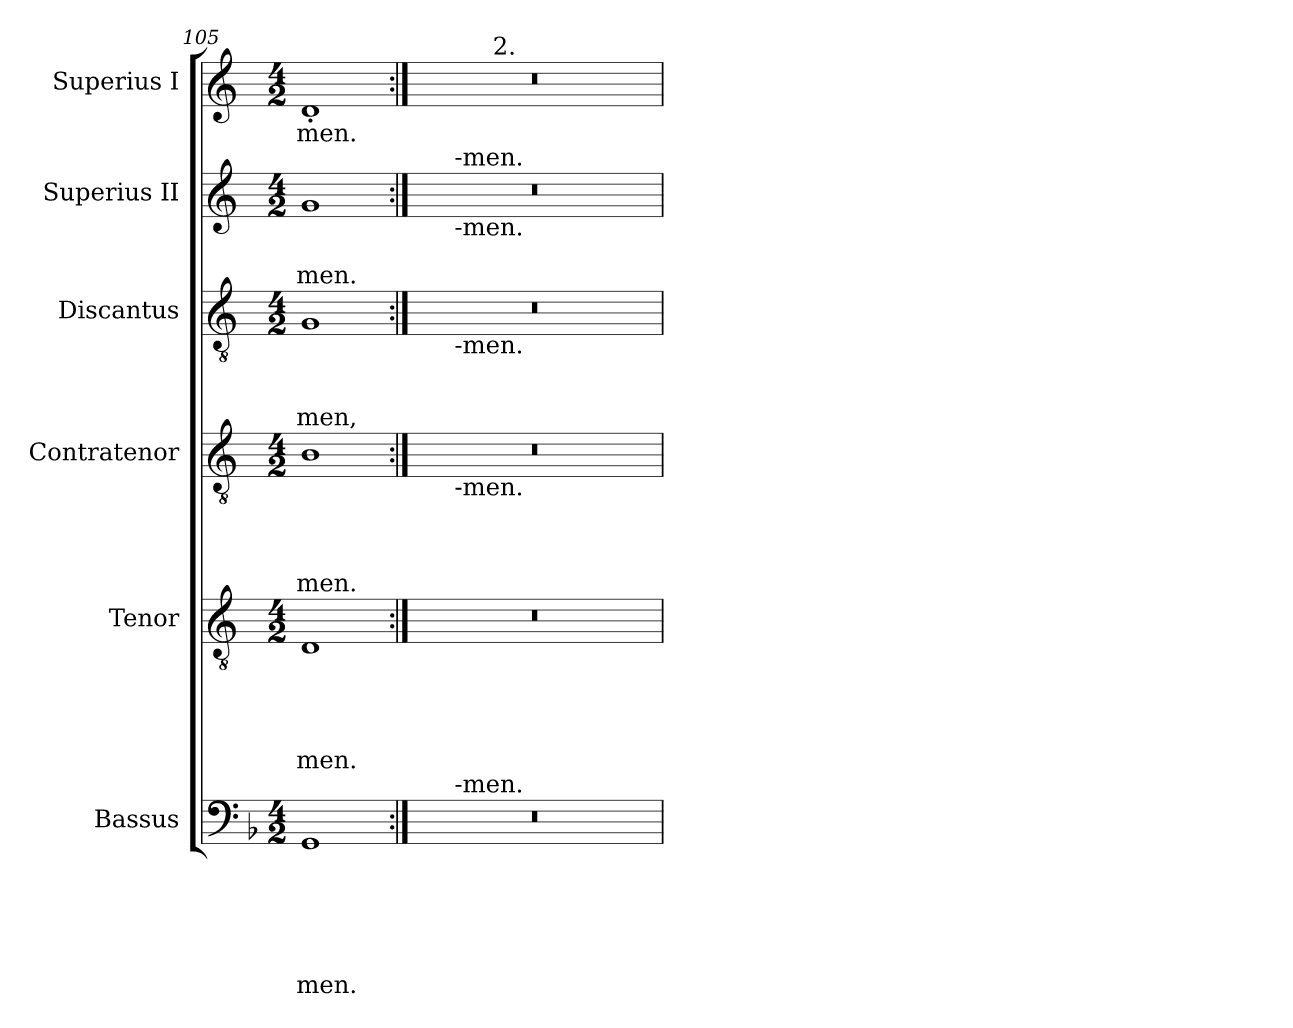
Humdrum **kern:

**kern	**text	**text	**text	**text	**text	**text	**kern	**text	**text	**text	**text	**text	**kern	**text	**text	**text	**text	**kern	**text	**text	**text	**kern	**text	**text	**kern	**text
*part6	*part6	*part6	*part6	*part6	*part6	*part6	*part5	*part5	*part5	*part5	*part5	*part5	*part4	*part4	*part4	*part4	*part4	*part3	*part3	*part3	*part3	*part2	*part2	*part2	*part1	*part1
*staff6	*staff6	*staff6	*staff6	*staff6	*staff6	*staff6	*staff5	*staff5	*staff5	*staff5	*staff5	*staff5	*staff4	*staff4	*staff4	*staff4	*staff4	*staff3	*staff3	*staff3	*staff3	*staff2	*staff2	*staff2	*staff1	*staff1
*I"Bassus	*	*	*	*	*	*	*I"Tenor	*	*	*	*	*	*I"Contratenor	*	*	*	*	*I"Discantus	*	*	*	*I"Superius II	*	*	*I"Superius I	*
*clefF4	*	*	*	*	*	*	*clefGv2	*	*	*	*	*	*clefGv2	*	*	*	*	*clefGv2	*	*	*	*clefG2	*	*	*clefG2	*
*	*	*	*	*	*	*	*ITrd-3c-5	*	*	*	*	*	*ITrd-3c-5	*	*	*	*	*ITrd-3c-5	*	*	*	*ITrd-3c-5	*	*	*ITrd-3c-5	*
*k[b-]	*	*	*	*	*	*	*k[b-]	*	*	*	*	*	*k[b-]	*	*	*	*	*k[b-]	*	*	*	*k[b-]	*	*	*k[b-]	*
*F:	*	*	*	*	*	*	*F:	*	*	*	*	*	*F:	*	*	*	*	*F:	*	*	*	*F:	*	*	*F:	*
*M4/2	*	*	*	*	*	*	*M4/2	*	*	*	*	*	*M4/2	*	*	*	*	*M4/2	*	*	*	*M4/2	*	*	*M4/2	*
=105	=105	=105	=105	=105	=105	=105	=105	=105	=105	=105	=105	=105	=105	=105	=105	=105	=105	=105	=105	=105	=105	=105	=105	=105	=105	=105
!	!	!	!	!	!	!LO:LY:b	!	!	!	!	!	!LO:LY:b	!	!	!	!	!LO:LY:b	!	!	!	!LO:LY:b	!	!	!LO:LY:b	!	!LO:LY:b
1GG	.	.	.	.	.	men.	1G	.	.	.	.	men.	1e	.	.	.	-men.	1c	.	.	-men,	1cc	.	-men.	1g'<	-men.
=106:|!	=106:|!	=106:|!	=106:|!	=106:|!	=106:|!	=106:|!	=106:|!	=106:|!	=106:|!	=106:|!	=106:|!	=106:|!	=106:|!	=106:|!	=106:|!	=106:|!	=106:|!	=106:|!	=106:|!	=106:|!	=106:|!	=106:|!	=106:|!	=106:|!	=106:|!	=106:|!
*^	*	*	*	*	*	*	*	*	*	*	*	*	*^	*	*	*	*	*^	*	*	*	*^	*	*	*^	*
0r	4ryy	.	.	.	.	.	.	0r	.	.	.	.	.	0r	4ryy	.	.	.	.	0r	4ryy	.	.	.	0r	4ryy	.	.	0r	4...ryy	.
!	!	!	!	!	!	!	!	!	!	!	!	!	!	!	!	!	!	!	!	!	!	!	!	!	!	!LO:TX:b:t=-men.	!	!	!	!	!
!	!	!	!	!	!	!	!	!	!	!	!	!	!	!	!	!	!	!	!	!	!	!	!	!	!	!LO:TX:a:t=-men.	!	!	!	!	!
!	!	!	!	!	!	!	!	!	!	!	!	!	!	!	!	!	!	!	!	!	!LO:TX:b:t=-men.	!	!	!	!	!	!	!	!	!	!
!	!	!	!	!	!	!	!	!	!	!	!	!	!	!	!LO:TX:b:t=-men.	!	!	!	!	!	!	!	!	!	!	!	!	!	!	!	!
!	!LO:TX:a:t=-men.	!	!	!	!	!	!	!	!	!	!	!	!	!	!	!	!	!	!	!	!	!	!	!	!	!	!	!	!	!	!
.	1..ryy	.	.	.	.	.	.	.	.	.	.	.	.	.	1..ryy	.	.	.	.	.	1..ryy	.	.	.	.	1..ryy	.	.	.	.	.
!	!	!	!	!	!	!	!	!	!	!	!	!	!	!	!	!	!	!	!	!	!	!	!	!	!	!	!	!	!	!LO:TX:a:t=2.	!
.	.	.	.	.	.	.	.	.	.	.	.	.	.	.	.	.	.	.	.	.	.	.	.	.	.	.	.	.	.	1ryy	.
.	.	.	.	.	.	.	.	.	.	.	.	.	.	.	.	.	.	.	.	.	.	.	.	.	.	.	.	.	.	2ryy	.
.	.	.	.	.	.	.	.	.	.	.	.	.	.	.	.	.	.	.	.	.	.	.	.	.	.	.	.	.	.	32ryy	.
*	*	*	*	*	*	*	*	*	*	*	*	*	*	*v	*v	*	*	*	*	*	*	*	*	*	*v	*v	*	*	*v	*v	*
*v	*v	*	*	*	*	*	*	*	*	*	*	*	*	*	*	*	*	*	*v	*v	*	*	*	*	*	*	*	*
=	=	=	=	=	=	=	=	=	=	=	=	=	=	=	=	=	=	=	=	=	=	=	=	=	=	=
*-	*-	*-	*-	*-	*-	*-	*-	*-	*-	*-	*-	*-	*-	*-	*-	*-	*-	*-	*-	*-	*-	*-	*-	*-	*-	*-
